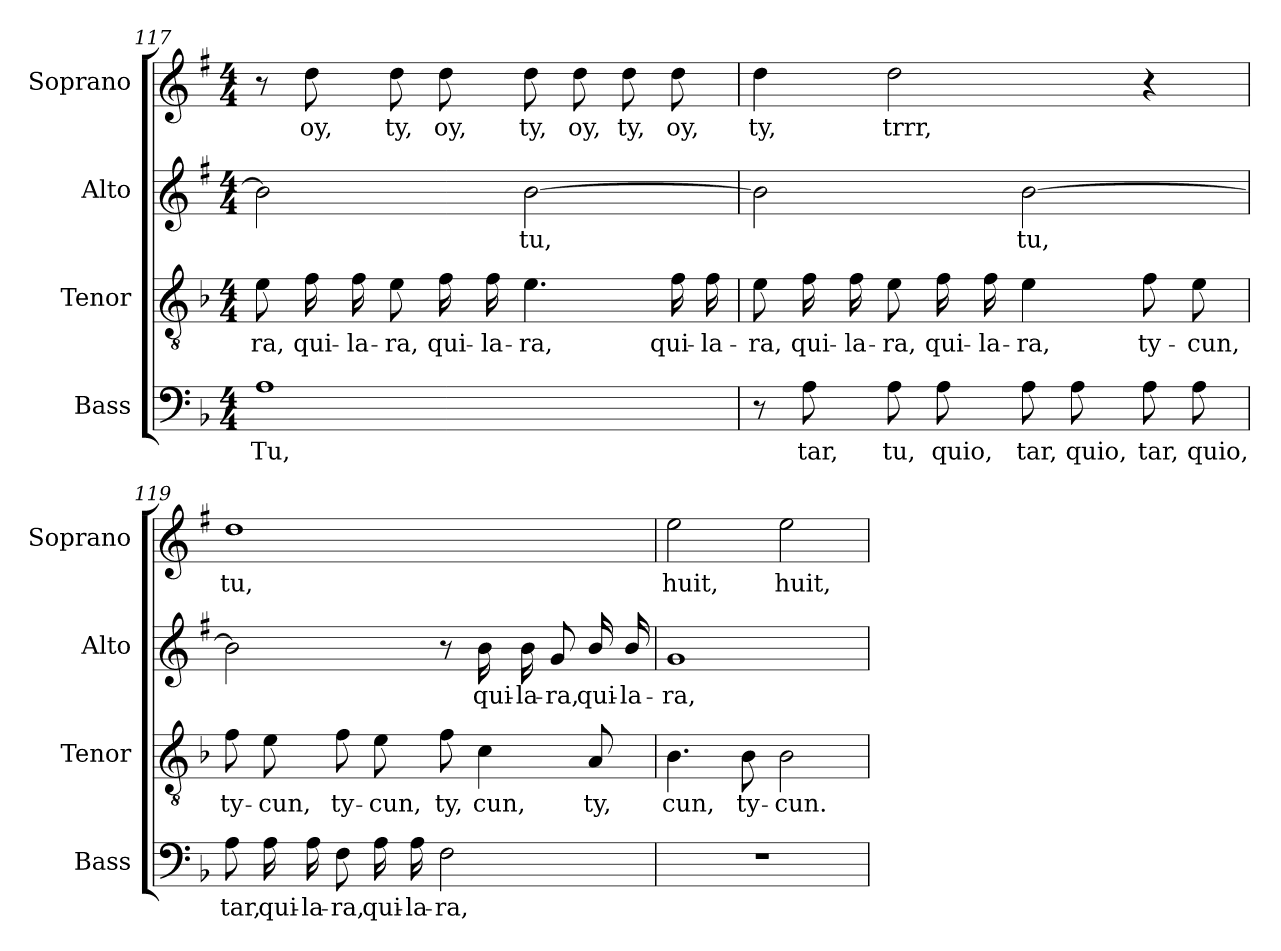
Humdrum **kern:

**kern	**text	**kern	**text	**kern	**text	**kern	**text
*part4	*part4	*part3	*part3	*part2	*part2	*part1	*part1
*staff4	*staff4	*staff3	*staff3	*staff2	*staff2	*staff1	*staff1
*I"Bass	*	*I"Tenor	*	*I"Alto	*	*I"Soprano	*
*I'Bass	*	*I'Tenor	*	*I'Alto	*	*I'Soprano	*
!!LO:LB:g=z
*clefF4	*	*clefGv2	*	*clefG2	*	*clefG2	*
*	*	*	*	*ITrd1c2	*	*ITrd1c2	*
*k[b-]	*	*k[b-]	*	*k[b-]	*	*k[b-]	*
*d:	*	*d:	*	*d:	*	*d:	*
*M4/4	*	*M4/4	*	*M4/4	*	*M4/4	*
=117	=117	=117	=117	=117	=117	=117	=117
!	!LO:LY:b:color=#000000	!	!	!	!	!	!
!	!	!	!LO:LY:b:color=#000000	!	!	!	!
1Ai	Tu,	8ei\	-ra,	2ai\]	.	8r	.
!	!	!	!LO:LY:b:color=#000000	!	!	!	!
!	!	!	!	!	!	!	!LO:LY:b:color=#000000
.	.	16fi\	qui-	.	.	8cci\	oy,
!	!	!	!LO:LY:b:color=#000000	!	!	!	!
.	.	16fi\	-la-	.	.	.	.
!	!	!	!LO:LY:b:color=#000000	!	!	!	!
!	!	!	!	!	!	!	!LO:LY:b:color=#000000
.	.	8ei\	-ra,	.	.	8cci\	ty,
!	!	!	!LO:LY:b:color=#000000	!	!	!	!
!	!	!	!	!	!	!	!LO:LY:b:color=#000000
.	.	16fi\	qui-	.	.	8cci\	oy,
!	!	!	!LO:LY:b:color=#000000	!	!	!	!
.	.	16fi\	-la-	.	.	.	.
!	!	!	!LO:LY:b:color=#000000	!	!	!	!
!	!	!	!	!	!LO:LY:b:color=#000000	!	!
!	!	!	!	!	!	!	!LO:LY:b:color=#000000
.	.	4.ei\	-ra,	[2ai\	tu,	8cci\	ty,
!	!	!	!	!	!	!	!LO:LY:b:color=#000000
.	.	.	.	.	.	8cci\	oy,
!	!	!	!	!	!	!	!LO:LY:b:color=#000000
.	.	.	.	.	.	8cci\	ty,
!	!	!	!LO:LY:b:color=#000000	!	!	!	!
!	!	!	!	!	!	!	!LO:LY:b:color=#000000
.	.	16fi\	qui-	.	.	8cci\	oy,
!	!	!	!LO:LY:b:color=#000000	!	!	!	!
.	.	16fi\	-la-	.	.	.	.
=118	=118	=118	=118	=118	=118	=118	=118
!	!	!	!LO:LY:b:color=#000000	!	!	!	!
!	!	!	!	!	!	!	!LO:LY:b:color=#000000
8r	.	8ei\	-ra,	2ai\]	.	4cci\	ty,
!	!LO:LY:b:color=#000000	!	!	!	!	!	!
!	!	!	!LO:LY:b:color=#000000	!	!	!	!
8Ai\	tar,	16fi\	qui-	.	.	.	.
!	!	!	!LO:LY:b:color=#000000	!	!	!	!
.	.	16fi\	-la-	.	.	.	.
!	!LO:LY:b:color=#000000	!	!	!	!	!	!
!	!	!	!LO:LY:b:color=#000000	!	!	!	!
!	!	!	!	!	!	!	!LO:LY:b:color=#000000
8Ai\	tu,	8ei\	-ra,	.	.	2cci\	trrr,
!	!LO:LY:b:color=#000000	!	!	!	!	!	!
!	!	!	!LO:LY:b:color=#000000	!	!	!	!
8Ai\	quio,	16fi\	qui-	.	.	.	.
!	!	!	!LO:LY:b:color=#000000	!	!	!	!
.	.	16fi\	-la-	.	.	.	.
!	!LO:LY:b:color=#000000	!	!	!	!	!	!
!	!	!	!LO:LY:b:color=#000000	!	!	!	!
!	!	!	!	!	!LO:LY:b:color=#000000	!	!
8Ai\	tar,	4ei\	-ra,	[2ai\	tu,	.	.
!	!LO:LY:b:color=#000000	!	!	!	!	!	!
8Ai\	quio,	.	.	.	.	.	.
!	!LO:LY:b:color=#000000	!	!	!	!	!	!
!	!	!	!LO:LY:b:color=#000000	!	!	!	!
8Ai\	tar,	8fi\	ty-	.	.	4r	.
!	!LO:LY:b:color=#000000	!	!	!	!	!	!
!	!	!	!LO:LY:b:color=#000000	!	!	!	!
8Ai\	quio,	8ei\	-cun,	.	.	.	.
!!LO:LB:g=z
=119	=119	=119	=119	=119	=119	=119	=119
!	!LO:LY:b:color=#000000	!	!	!	!	!	!
!	!	!	!LO:LY:b:color=#000000	!	!	!	!
!	!	!	!	!	!	!	!LO:LY:b:color=#000000
8Ai\	tar,	8fi\	ty-	2ai\]	.	1cci	tu,
!	!LO:LY:b:color=#000000	!	!	!	!	!	!
!	!	!	!LO:LY:b:color=#000000	!	!	!	!
16Ai\	qui-	8ei\	-cun,	.	.	.	.
!	!LO:LY:b:color=#000000	!	!	!	!	!	!
16Ai\	-la-	.	.	.	.	.	.
!	!LO:LY:b:color=#000000	!	!	!	!	!	!
!	!	!	!LO:LY:b:color=#000000	!	!	!	!
8Fi\	-ra,	8fi\	ty-	.	.	.	.
!	!LO:LY:b:color=#000000	!	!	!	!	!	!
!	!	!	!LO:LY:b:color=#000000	!	!	!	!
16Ai\	qui-	8ei\	-cun,	.	.	.	.
!	!LO:LY:b:color=#000000	!	!	!	!	!	!
16Ai\	-la-	.	.	.	.	.	.
!	!LO:LY:b:color=#000000	!	!	!	!	!	!
!	!	!	!LO:LY:b:color=#000000	!	!	!	!
2Fi\	-ra,	8fi\	ty,	8r	.	.	.
!	!	!	!LO:LY:b:color=#000000	!	!	!	!
!	!	!	!	!	!LO:LY:b:color=#000000	!	!
.	.	4ci\	cun,	16ai\	qui-	.	.
!	!	!	!	!	!LO:LY:b:color=#000000	!	!
.	.	.	.	16ai\	-la-	.	.
!	!	!	!	!	!LO:LY:b:color=#000000	!	!
.	.	.	.	8fi/	-ra,	.	.
!	!	!	!LO:LY:b:color=#000000	!	!	!	!
!	!	!	!	!	!LO:LY:b:color=#000000	!	!
.	.	8Ai/	ty,	16ai/	qui-	.	.
!	!	!	!	!	!LO:LY:b:color=#000000	!	!
.	.	.	.	16ai/	-la-	.	.
=120	=120	=120	=120	=120	=120	=120	=120
!	!	!	!LO:LY:b:color=#000000	!	!	!	!
!	!	!	!	!	!LO:LY:b:color=#000000	!	!
!	!	!	!	!	!	!	!LO:LY:b:color=#000000
1r	.	4.B-i\	cun,	1fi	-ra,	2ddi\	huit,
!	!	!	!LO:LY:b:color=#000000	!	!	!	!
.	.	8B-i\	ty-	.	.	.	.
!	!	!	!LO:LY:b:color=#000000	!	!	!	!
!	!	!	!	!	!	!	!LO:LY:b:color=#000000
.	.	2B-i\	-cun.	.	.	2ddi\	huit,
=	=	=	=	=	=	=	=
*-	*-	*-	*-	*-	*-	*-	*-
